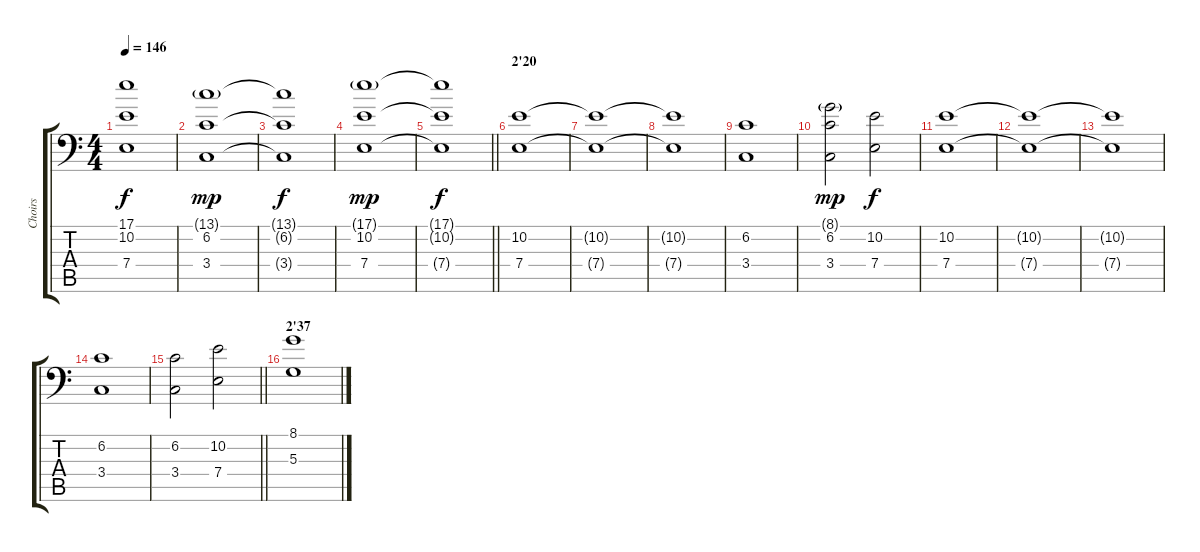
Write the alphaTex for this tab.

\track ("Choirs" "Choirs") {instrument choiraahs}
\staff {score tabs}
\tuning (B3 Gb3 D3 A2 E2 A1) {hide}
\ts (4 4)
\tempo 146
\clef f4
\ks c
(17.1{t} 10.2{t} 7.4{t}).1{dy f} |
(13.1{g} 6.2 3.4).1{dy mp} |
(13.1{t} 6.2{t} 3.4{t}).1{dy f} |
(17.1{g} 10.2 7.4).1{dy mp} |
\barLineRight lightlight
(17.1{t} 10.2{t} 7.4{t}).1{dy f} |
\section ("" "2'20")
(10.2 7.4).1 |
(10.2{t} 7.4{t}).1 |
(10.2{t} 7.4{t}).1 |
(6.2 3.4).1 |
(8.1{g} 6.2 3.4).2{dy mp} (10.2 7.4).2{dy f} |
(10.2 7.4).1 |
(10.2{t} 7.4{t}).1 |
(10.2{t} 7.4{t}).1 |
(6.2 3.4).1 |
\barLineRight lightlight
(6.2 3.4).2 (10.2 7.4).2 |
\section ("" "2'37")
(8.1 5.3).1
